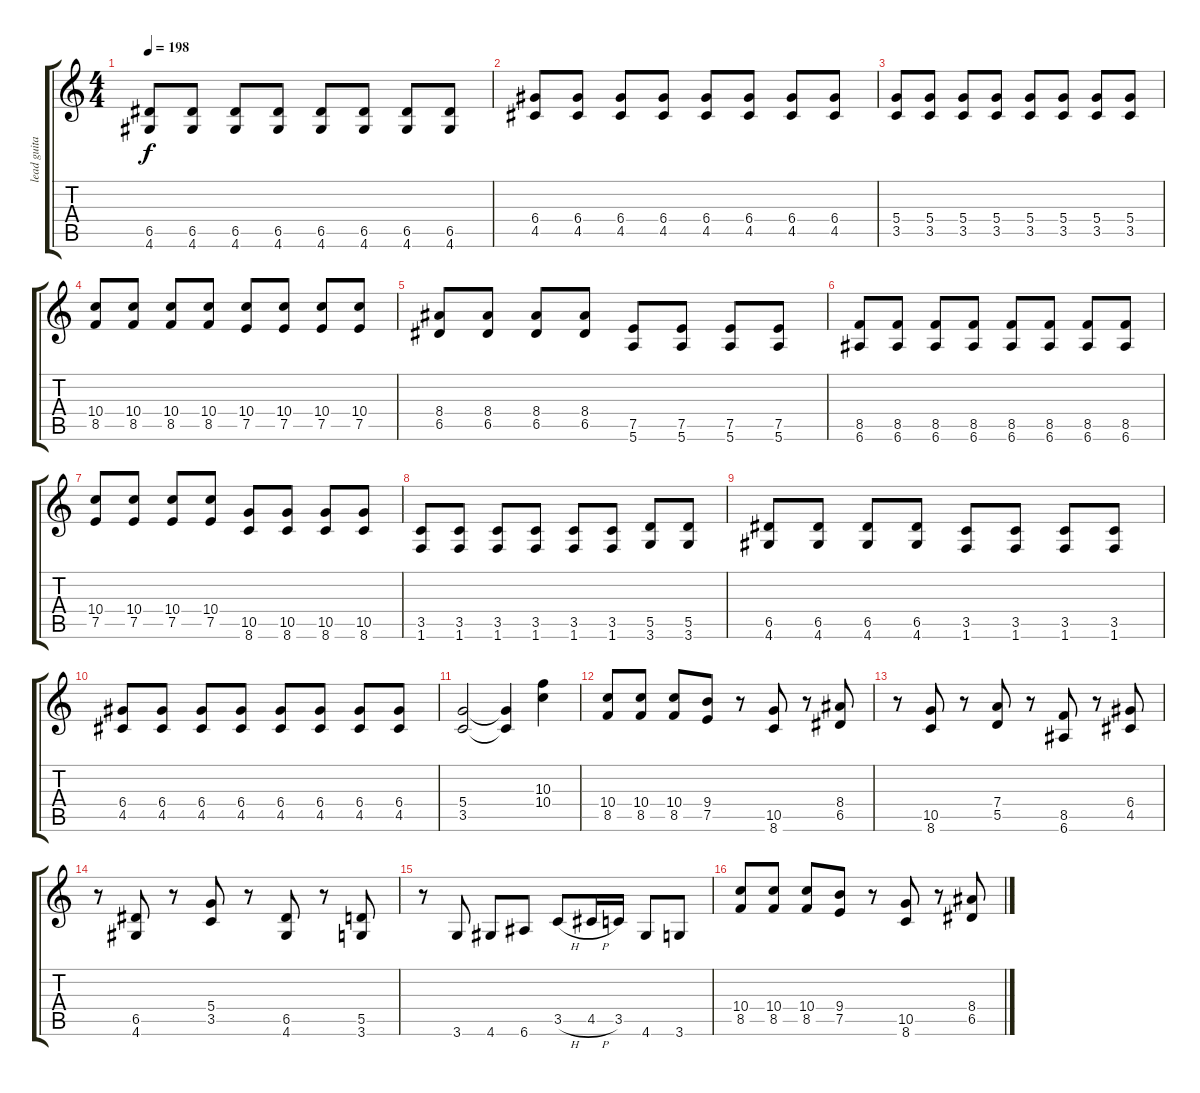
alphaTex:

\track ("lead guitar" "lead guita") {instrument overdrivenguitar}
\staff {score tabs}
\tuning (E4 B3 G3 D3 A2 E2) {hide}
\ts (4 4)
\tempo 198
\clef g2
\ks c
(6.5 4.6).8{dy f} (6.5 4.6).8 (6.5 4.6).8 (6.5 4.6).8 (6.5 4.6).8 (6.5 4.6).8 (6.5 4.6).8 (6.5 4.6).8 |
(6.4 4.5).8 (6.4 4.5).8 (6.4 4.5).8 (6.4 4.5).8 (6.4 4.5).8 (6.4 4.5).8 (6.4 4.5).8 (6.4 4.5).8 |
(5.4 3.5).8 (5.4 3.5).8 (5.4 3.5).8 (5.4 3.5).8 (5.4 3.5).8 (5.4 3.5).8 (5.4 3.5).8 (5.4 3.5).8 |
(10.4 8.5).8 (10.4 8.5).8 (10.4 8.5).8 (10.4 8.5).8 (10.4 7.5).8 (10.4 7.5).8 (10.4 7.5).8 (10.4 7.5).8 |
(8.4 6.5).8 (8.4 6.5).8 (8.4 6.5).8 (8.4 6.5).8 (7.5 5.6).8 (7.5 5.6).8 (7.5 5.6).8 (7.5 5.6).8 |
(8.5 6.6).8 (8.5 6.6).8 (8.5 6.6).8 (8.5 6.6).8 (8.5 6.6).8 (8.5 6.6).8 (8.5 6.6).8 (8.5 6.6).8 |
(10.4 7.5).8 (10.4 7.5).8 (10.4 7.5).8 (10.4 7.5).8 (10.5 8.6).8 (10.5 8.6).8 (10.5 8.6).8 (10.5 8.6).8 |
(3.5 1.6).8 (3.5 1.6).8 (3.5 1.6).8 (3.5 1.6).8 (3.5 1.6).8 (3.5 1.6).8 (5.5 3.6).8 (5.5 3.6).8 |
(6.5 4.6).8 (6.5 4.6).8 (6.5 4.6).8 (6.5 4.6).8 (3.5 1.6).8 (3.5 1.6).8 (3.5 1.6).8 (3.5 1.6).8 |
(6.4 4.5).8 (6.4 4.5).8 (6.4 4.5).8 (6.4 4.5).8 (6.4 4.5).8 (6.4 4.5).8 (6.4 4.5).8 (6.4 4.5).8 |
(5.4 3.5).2 (5.4{t} 3.5{t}).4 (10.3 10.4).4 |
(10.4 8.5).8 (10.4 8.5).8 (10.4 8.5).8 (9.4 7.5).8 r.8 (10.5 8.6).8 r.8 (8.4 6.5).8 |
r.8 (10.5 8.6).8 r.8 (7.4 5.5).8 r.8 (8.5 6.6).8 r.8 (6.4 4.5).8 |
r.8 (6.5 4.6).8 r.8 (5.4 3.5).8 r.8 (6.5 4.6).8 r.8 (5.5 3.6).8 |
r.8 3.6.8 4.6.8 6.6.8 3.5{h}.8 4.5{h}.16 3.5.16 4.6.8 3.6.8 |
(10.4 8.5).8 (10.4 8.5).8 (10.4 8.5).8 (9.4 7.5).8 r.8 (10.5 8.6).8 r.8 (8.4 6.5).8
